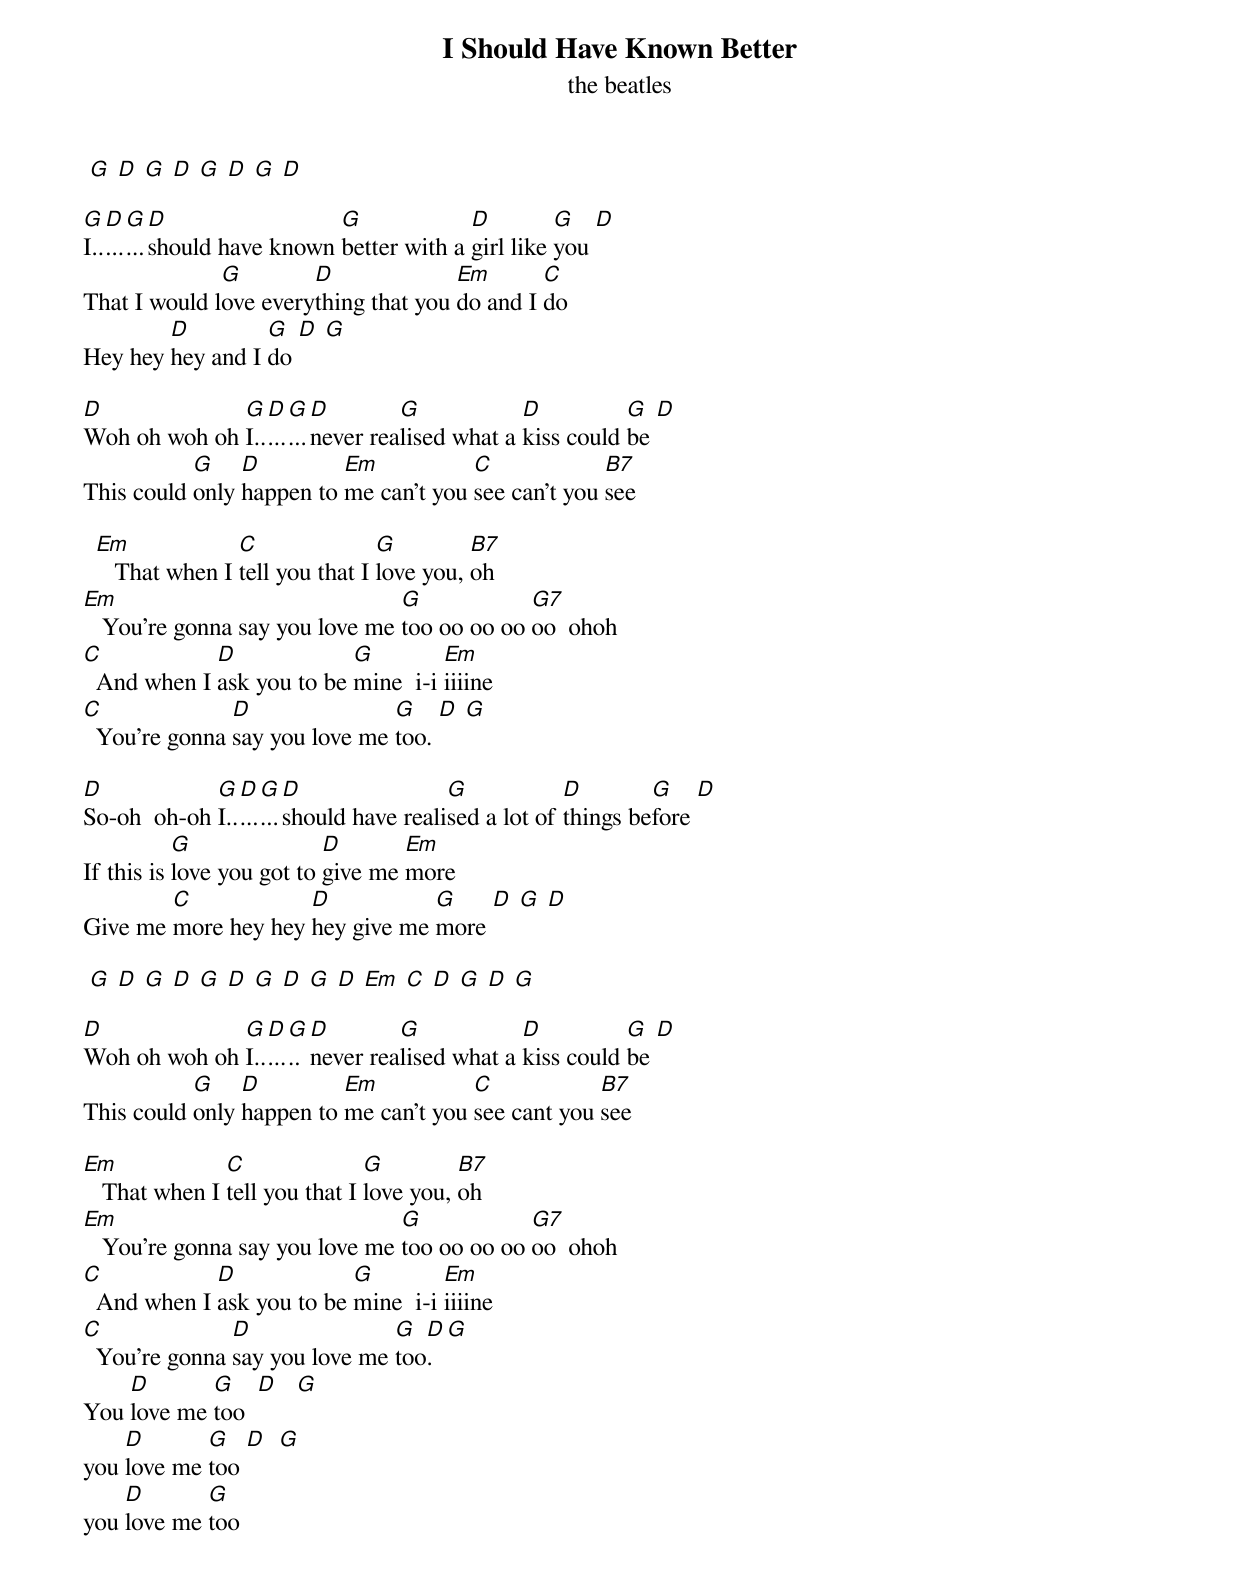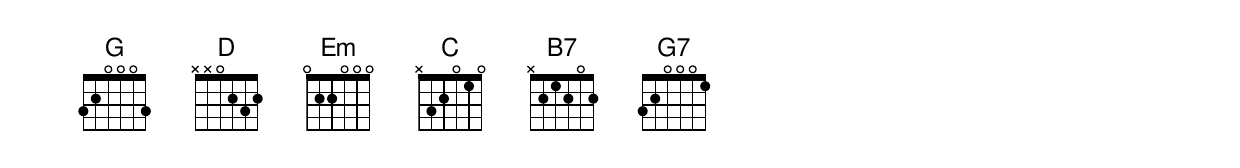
{title: I Should Have Known Better}
{subtitle: the beatles}

 [G] [D] [G] [D] [G] [D] [G] [D]

[G]I..[D]...[G]...[D]should have known [G]better with a [D]girl like [G]you [D]
That I would l[G]ove every[D]thing that you [Em]do and I [C]do
Hey hey [D]hey and I [G]do [D] [G]

[D]Woh oh woh oh [G]I..[D]...[G]...[D]never rea[G]lised what a [D]kiss could [G]be [D]
This could [G]only [D]happen to [Em]me can't you [C]see can't you [B7]see

  [Em]   That when I [C]tell you that I [G]love you, [B7]oh
[Em]   You're gonna say you love me [G]too oo oo oo [G7]oo  ohoh
[C]  And when I [D]ask you to be [G]mine  i-i [Em]iiiine
[C]  You're gonna [D]say you love me [G]too. [D] [G]

[D]So-oh  oh-oh [G]I..[D]...[G]...[D]should have reali[G]sed a lot of [D]things be[G]fore [D]
If this is [G]love you got to [D]give me [Em]more
Give me [C]more hey hey [D]hey give me [G]more [D] [G] [D]

 [G] [D] [G] [D] [G] [D] [G] [D] [G] [D] [Em] [C] [D] [G] [D] [G]

[D]Woh oh woh oh [G]I..[D]...[G].. [D]never rea[G]lised what a [D]kiss could [G]be [D]
This could [G]only [D]happen to [Em]me can't you [C]see cant you [B7]see

[Em]   That when I [C]tell you that I [G]love you, [B7]oh
[Em]   You're gonna say you love me [G]too oo oo oo [G7]oo  ohoh
[C]  And when I [D]ask you to be [G]mine  i-i [Em]iiiine
[C]  You're gonna [D]say you love me [G]too[D]. [G]
You [D]love me [G]too  [D]   [G]
you [D]love me [G]too [D]  [G]
you [D]love me [G]too
